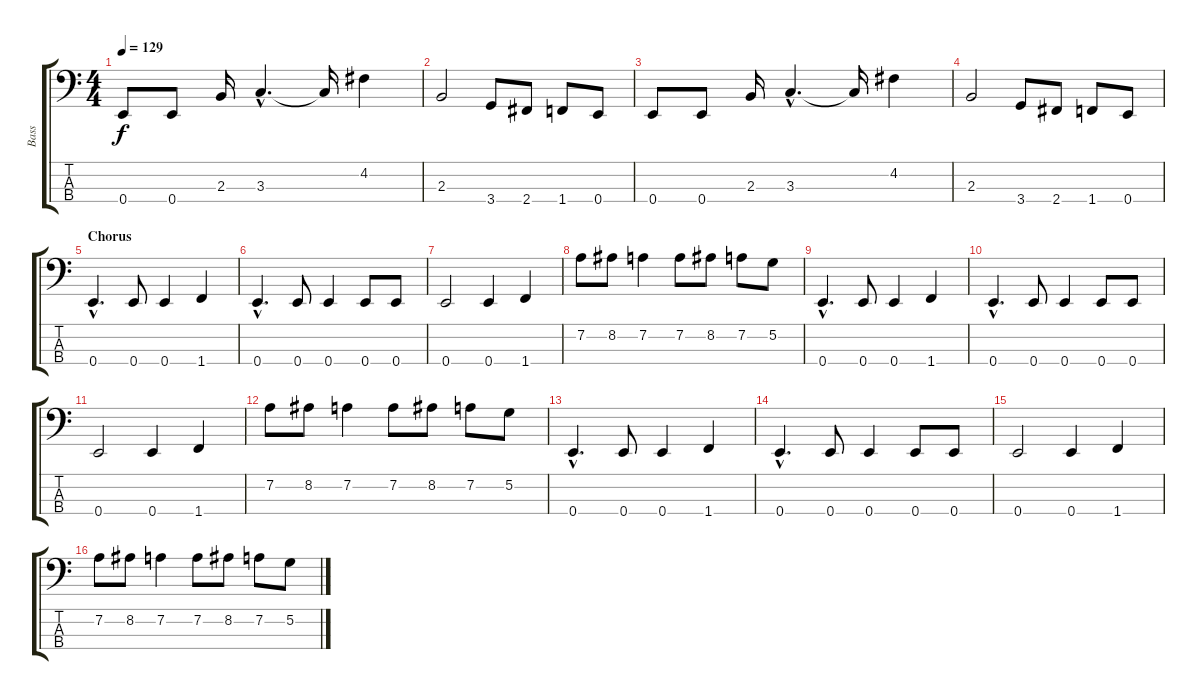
\track ("Bass" "Bass") {instrument electricbasspick}
\staff {score tabs}
\tuning (G2 D2 A1 E1) {hide}
\ts (4 4)
\tempo 129
\clef f4
\ks c
0.4.8{dy f} 0.4.8 2.3.16 3.3{hac}.4{d} 3.3{t}.16 4.2.4 |
2.3.2 3.4.8 2.4.8 1.4.8 0.4.8 |
0.4.8 0.4.8 2.3.16 3.3{hac}.4{d} 3.3{t}.16 4.2.4 |
2.3.2 3.4.8 2.4.8 1.4.8 0.4.8 |
\section ("" "Chorus")
0.4{hac}.4{d} 0.4.8 0.4.4 1.4.4 |
0.4{hac}.4{d} 0.4.8 0.4.4 0.4.8 0.4.8 |
0.4.2 0.4.4 1.4.4 |
7.2.8 8.2.8 7.2.4 7.2.8 8.2.8 7.2.8 5.2.8 |
0.4{hac}.4{d} 0.4.8 0.4.4 1.4.4 |
0.4{hac}.4{d} 0.4.8 0.4.4 0.4.8 0.4.8 |
0.4.2 0.4.4 1.4.4 |
7.2.8 8.2.8 7.2.4 7.2.8 8.2.8 7.2.8 5.2.8 |
0.4{hac}.4{d} 0.4.8 0.4.4 1.4.4 |
0.4{hac}.4{d} 0.4.8 0.4.4 0.4.8 0.4.8 |
0.4.2 0.4.4 1.4.4 |
7.2.8 8.2.8 7.2.4 7.2.8 8.2.8 7.2.8 5.2.8
